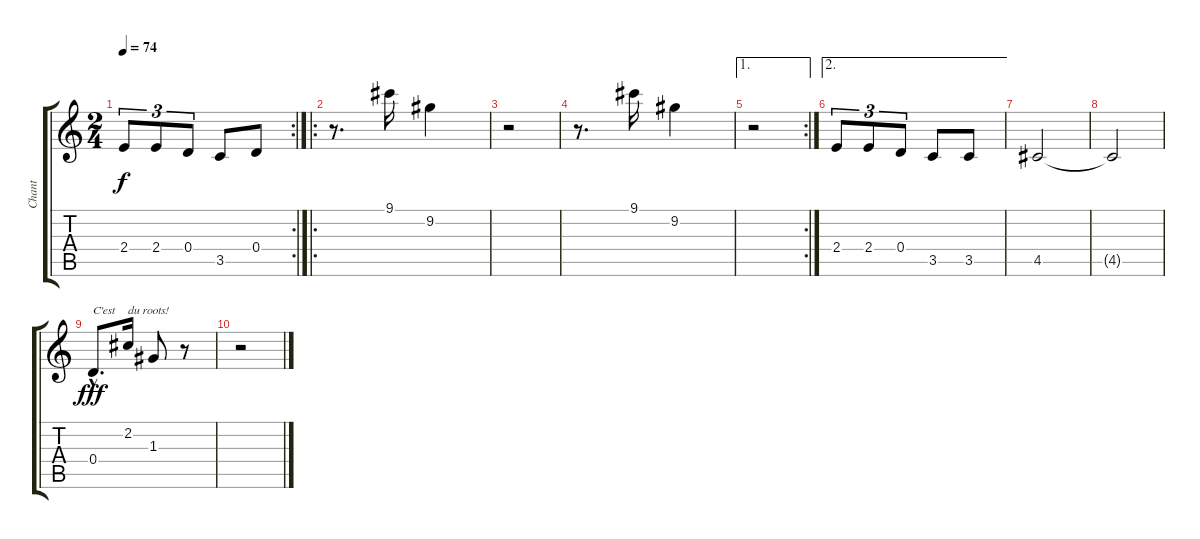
\track ("Chant" "Chant") {instrument electricguitarjazz}
\staff {score tabs}
\tuning (E4 B3 G3 D3 A2 E2) {hide}
\rc 2
\ts (2 4)
\tempo 74
\clef g2
\ks c
2.4.8{tu (3 2) dy f} 2.4.8{tu (3 2)} 0.4.8{tu (3 2)} 3.5.8 0.4.8 |
\ro
r.8{d} 9.1.16 9.2.4 |
r.2 |
r.8{d} 9.1.16 9.2.4 |
\ae 1
\rc 2
r.2 |
\ae 2
2.4.8{tu (3 2)} 2.4.8{tu (3 2)} 0.4.8{tu (3 2)} 3.5.8 3.5.8 |
4.5.2 |
4.5{t}.2 |
0.4{hac}.8{d txt "C'est" dy fff} 2.2.16{txt "du roots!"} 1.3.8 r.8 |
r.2
